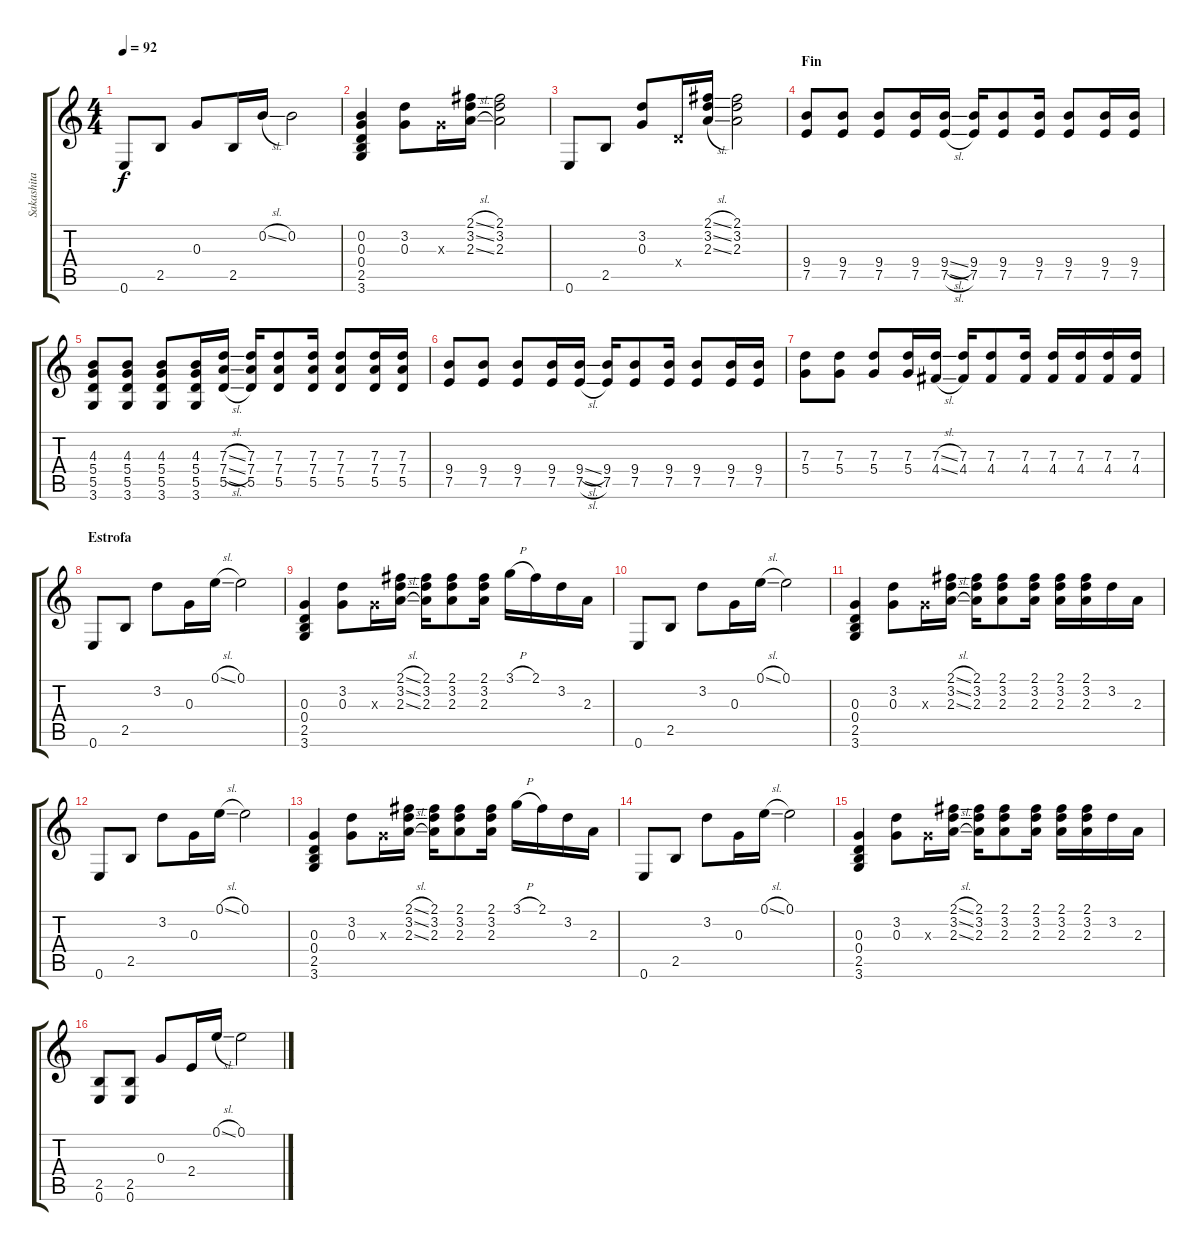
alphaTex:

\track ("Sakashita Taketomo(Distortion)" "Sakashita ") {instrument overdrivenguitar}
\staff {score tabs}
\tuning (E4 B3 G3 D3 A2 E2) {hide}
\ts (4 4)
\tempo 92
\clef g2
\ks c
0.6.8{dy f} 2.5.8 0.3.8 2.5.16 0.2{sl}.16 0.2.2 |
(0.2 0.3 0.4 2.5 3.6).4 (3.2 0.3).8 0.3{x}.16 (2.1{sl} 3.2{sl} 2.3{sl}).16 (2.1 3.2 2.3).2 |
0.6.8 2.5.8 (3.2 0.3).8 0.4{x}.16 (2.1{sl} 3.2{sl} 2.3{sl}).16 (2.1 3.2 2.3).2 |
\section ("" "Fin")
(9.4 7.5).8 (9.4 7.5).8 (9.4 7.5).8 (9.4 7.5).16 (9.4{sl} 7.5{sl}).16 (9.4 7.5).16 (9.4 7.5).8 (9.4 7.5).16 (9.4 7.5).8 (9.4 7.5).16 (9.4 7.5).16 |
(4.3 5.4 5.5 3.6).8 (4.3 5.4 5.5 3.6).8 (4.3 5.4 5.5 3.6).8 (4.3 5.4 5.5 3.6).16 (7.3{sl} 7.4{sl} 5.5{sl}).16 (7.3 7.4 5.5).16 (7.3 7.4 5.5).8 (7.3 7.4 5.5).16 (7.3 7.4 5.5).8 (7.3 7.4 5.5).16 (7.3 7.4 5.5).16 |
(9.4 7.5).8 (9.4 7.5).8 (9.4 7.5).8 (9.4 7.5).16 (9.4{sl} 7.5{sl}).16 (9.4 7.5).16 (9.4 7.5).8 (9.4 7.5).16 (9.4 7.5).8 (9.4 7.5).16 (9.4 7.5).16 |
(7.3 5.4).8 (7.3 5.4).8 (7.3 5.4).8 (7.3 5.4).16 (7.3{sl} 4.4{sl}).16 (7.3 4.4).16 (7.3 4.4).8 (7.3 4.4).16 (7.3 4.4).16 (7.3 4.4).16 (7.3 4.4).16 (7.3 4.4).16 |
\section ("" "Estrofa")
0.6.8 2.5.8 3.2.8 0.3.16 0.1{sl}.16 0.1.2 |
(0.3 0.4 2.5 3.6).4 (3.2 0.3).8 0.3{x}.16 (2.1{sl} 3.2{sl} 2.3{sl}).16 (2.1 3.2 2.3).16 (2.1 3.2 2.3).8 (2.1 3.2 2.3).16 3.1{h}.16 2.1.16 3.2.16 2.3.16 |
0.6.8 2.5.8 3.2.8 0.3.16 0.1{sl}.16 0.1.2 |
(0.3 0.4 2.5 3.6).4 (3.2 0.3).8 0.3{x}.16 (2.1{sl} 3.2{sl} 2.3{sl}).16 (2.1 3.2 2.3).16 (2.1 3.2 2.3).8 (2.1 3.2 2.3).16 (2.1 3.2 2.3).16 (2.1 3.2 2.3).16 3.2.16 2.3.16 |
0.6.8 2.5.8 3.2.8 0.3.16 0.1{sl}.16 0.1.2 |
(0.3 0.4 2.5 3.6).4 (3.2 0.3).8 0.3{x}.16 (2.1{sl} 3.2{sl} 2.3{sl}).16 (2.1 3.2 2.3).16 (2.1 3.2 2.3).8 (2.1 3.2 2.3).16 3.1{h}.16 2.1.16 3.2.16 2.3.16 |
0.6.8 2.5.8 3.2.8 0.3.16 0.1{sl}.16 0.1.2 |
(0.3 0.4 2.5 3.6).4 (3.2 0.3).8 0.3{x}.16 (2.1{sl} 3.2{sl} 2.3{sl}).16 (2.1 3.2 2.3).16 (2.1 3.2 2.3).8 (2.1 3.2 2.3).16 (2.1 3.2 2.3).16 (2.1 3.2 2.3).16 3.2.16 2.3.16 |
(2.5 0.6).8 (2.5 0.6).8 0.3.8 2.4.16 0.1{sl}.16 0.1.2
